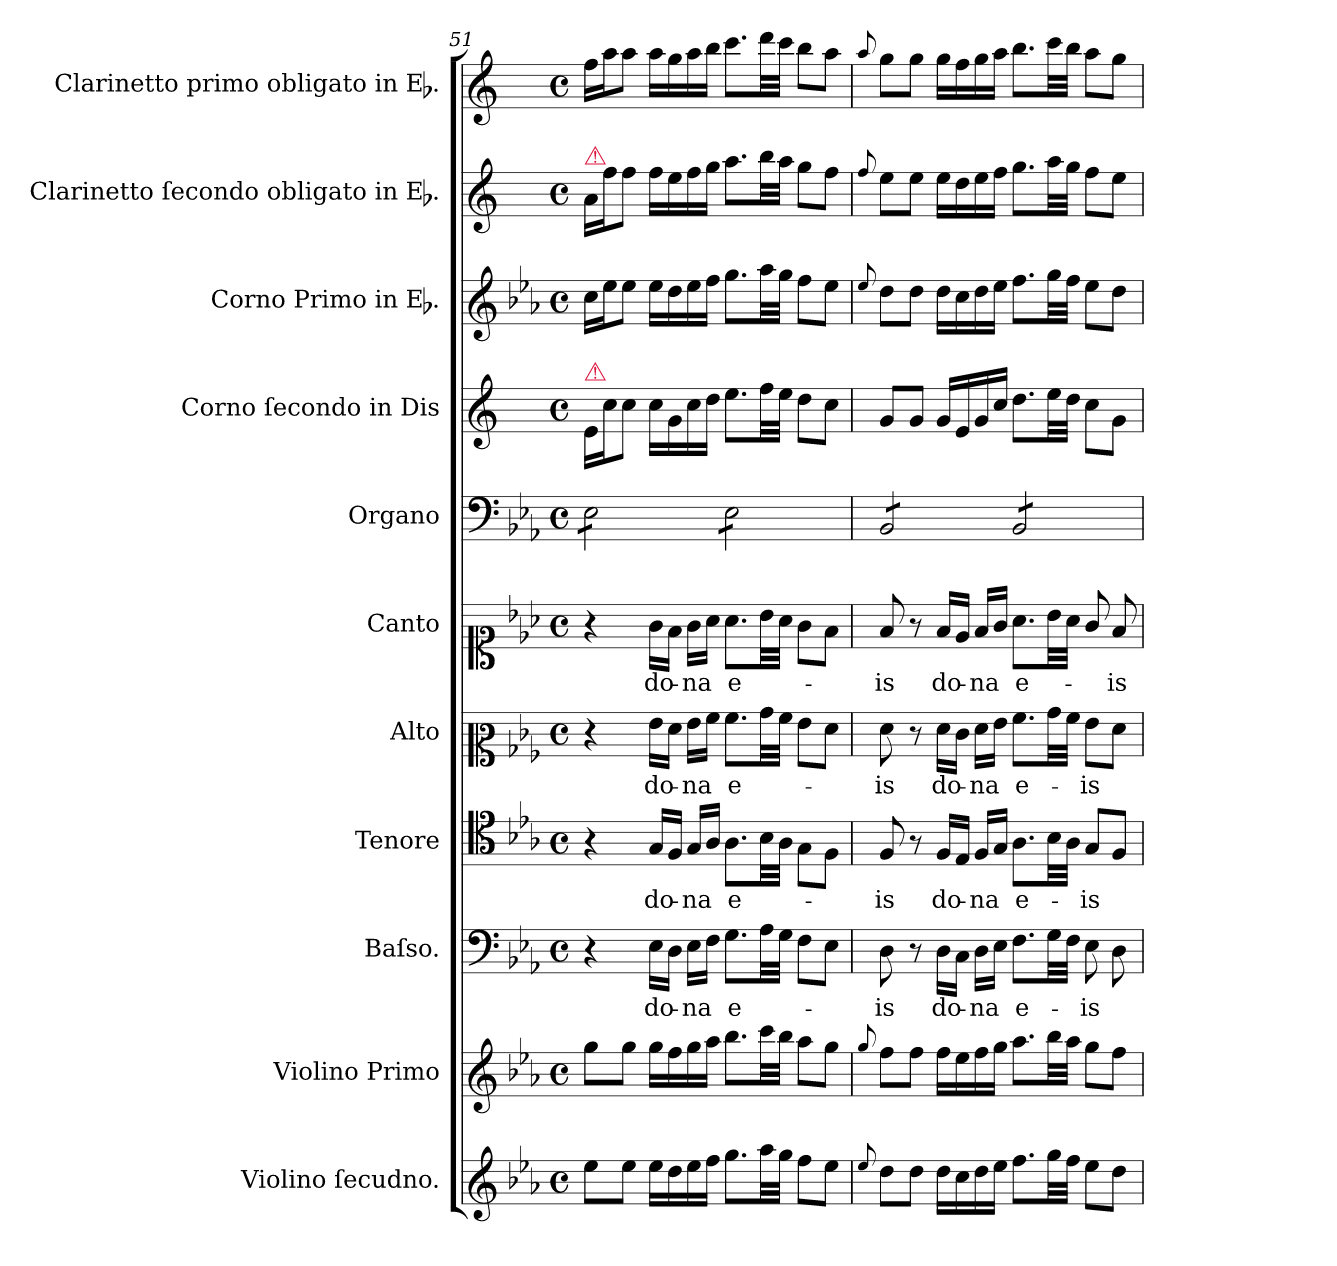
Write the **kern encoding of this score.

**kern	**kern	**kern	**text	**kern	**text	**kern	**text	**kern	**text	**kern	**kern	**kern	**kern	**kern
*part11	*part10	*part9	*part9	*part8	*part8	*part7	*part7	*part6	*part6	*part5	*part4	*part3	*part2	*part1
*staff11	*staff10	*staff9	*staff9	*staff8	*staff8	*staff7	*staff7	*staff6	*staff6	*staff5	*staff4	*staff3	*staff2	*staff1
*I"Violino ſecudno.	*I"Violino Primo	*I"Baſso.	*	*I"Tenore	*	*I"Alto	*	*I"Canto	*	*I"Organo	*I"Corno ſecondo in Dis	*I"Corno Primo in Eb.	*I"Clarinetto ſecondo obligato in Eb.	*I"Clarinetto primo obligato in Eb.
*I'vl 2	*I'vl 1	*I'B	*	*I'T	*	*I'A	*	*	*	*I'org	*	*	*	*
*clefG2	*clefG2	*clefF4	*	*clefC4	*	*clefC2	*	*clefC1	*	*clefF4	*clefG2	*clefG2	*clefG2	*clefG2
*	*	*	*	*	*	*	*	*	*	*	*ITrd5c9	*ITrd5c9	*ITrd-2c-3	*ITrd-2c-3
*k[b-e-a-]	*k[b-e-a-]	*k[b-e-a-]	*	*k[b-e-a-]	*	*k[b-e-a-]	*	*k[b-e-a-]	*	*k[b-e-a-]	*k[b-e-a-]	*k[b-e-a-d-g-c-]	*k[b-e-a-]	*k[b-e-a-]
*E-:	*E-:	*E-:	*	*E-:	*	*E-:	*	*E-:	*	*E-:	*E-:	*	*E-:	*E-:
*M4/4	*M4/4	*M4/4	*	*M4/4	*	*M4/4	*	*M4/4	*	*M4/4	*M4/4	*M4/4	*M4/4	*M4/4
*met(c)	*met(c)	*met(c)	*	*met(c)	*	*met(c)	*	*met(c)	*	*met(c)	*met(c)	*met(c)	*met(c)	*met(c)
=51	=51	=51	=51	=51	=51	=51	=51	=51	=51	=51	=51	=51	=51	=51
!	!	!	!	!	!	!	!	!	!	!	!	!	!LO:TX:a:color=crimson:t=⚠	!
!	!	!	!	!	!	!	!	!	!	!	!LO:TX:a:color=crimson:t=⚠	!	!	!
*	*	*	*	*	*	*	*	*	*	*tremolo	*	*	*	*
8ee-\L	8gg\L	4r	.	4r	.	4r	.	4r	.	8E-\L	16G/LL	16e-\LL	16cc/LL	16aa-\LL
.	.	.	.	.	.	.	.	.	.	.	16e-\J	16g-\J	16aa-\J	16ccc\J
8ee-\J	8gg\J	.	.	.	.	.	.	.	.	8E-\	8e-\J	8g-\J	8aa-\J	8ccc\J
16ee-\LL	16gg\LL	16E-\LL	do-	16G/LL	do-	16g\LL	do-	16g\LL	do-	8E-\	16e-\LL	16g-\LL	16aa-\LL	16ccc\LL
16dd\	16ff\	16D\JJ	.	16F/JJ	.	16f\JJ	.	16f\JJ	.	.	16B-\	16f\	16gg\	16bb-\
16ee-\	16gg\	16E-\LL	-na	16G/LL	-na	16g\LL	-na	16g\LL	-na	8E-\J	16e-\	16g-\	16aa-\	16ccc\
16ff\JJ	16aa-\JJ	16F\JJ	.	16A-/JJ	.	16a-\JJ	.	16a-\JJ	.	.	16f\JJ	16a-\JJ	16bb-\JJ	16ddd\JJ
8.gg\L	8.bb-\L	8.G\L	e-	8.A-\L	e-	8.a-\L	e-	8.a-\L	e-	8E-\L	8.g\L	8.b-\L	8.ccc\L	8.eee-\L
.	.	.	.	.	.	.	.	.	.	8E-\	.	.	.	.
32aa-\LL	32ccc\LL	32A-\LL	.	32B-\LL	.	32b-\LL	.	32b-\LL	.	.	32a-\LL	32cc-\LL	32ddd\LL	32fff\LL
32gg\JJJ	32bb-\JJJ	32G\JJJ	.	32A-\JJJ	.	32a-\JJJ	.	32a-\JJJ	.	.	32g\JJJ	32b-\JJJ	32ccc\JJJ	32eee-\JJJ
8ff\L	8aa-\L	8F\L	.	8G\L	.	8g\L	.	8g\L	.	8E-\	8f\L	8a-\L	8bb-\L	8ddd\L
8ee-\J	8gg\J	8E-\J	.	8F\J	.	8f\J	.	8f\J	.	8E-\J	8e-\J	8g-\J	8aa-\J	8ccc\J
=52	=52	=52	=52	=52	=52	=52	=52	=52	=52	=52	=52	=52	=52	=52
8qqee-/	8qqgg/	.	.	.	.	.	.	.	.	.	.	8qqg-/	8qqaa-/	8qqccc/
8dd\L	8ff\L	8D\	-is	8F/	-is	8f\	-is	8f/	-is	8BB-/L	8B-/L	8f\L	8gg\L	8bb-\L
8dd\J	8ff\J	8r	.	8r	.	8r	.	8r	.	8BB-/	8B-/J	8f\J	8gg\J	8bb-\J
16dd\LL	16ff\LL	16D\LL	do-	16F/LL	do-	16f\LL	do-	16f/LL	do-	8BB-/	16B-/LL	16f\LL	16gg\LL	16bb-\LL
16cc\	16ee-\	16C\JJ	.	16E-/JJ	.	16e-\JJ	.	16e-/JJ	.	.	16G/	16e-\	16ff\	16aa-\
16dd\	16ff\	16D\LL	-na	16F/LL	-na	16f\LL	-na	16f/LL	-na	8BB-/J	16B-/	16f\	16gg\	16bb-\
16ee-\JJ	16gg\JJ	16E-\JJ	.	16G/JJ	.	16g\JJ	.	16g/JJ	.	.	16e-/JJ	16g-\JJ	16aa-\JJ	16ccc\JJ
8.ff\L	8.aa-\L	8.F\L	e-	8.A-\L	e-	8.a-\L	e-	8.a-\L	e-	8BB-/L	8.f\L	8.a-\L	8.bb-\L	8.ddd\L
.	.	.	.	.	.	.	.	.	.	8BB-/	.	.	.	.
32gg\LL	32bb-\LL	32G\LL	.	32B-\LL	.	32b-\LL	.	32b-\LL	.	.	32g\LL	32b-\LL	32ccc\LL	32eee-\LL
32ff\JJJ	32aa-\JJJ	32F\JJJ	.	32A-\JJJ	.	32a-\JJJ	.	32a-\JJJ	.	.	32f\JJJ	32a-\JJJ	32bb-\JJJ	32ddd\JJJ
8ee-\L	8gg\L	8E-\	-is	8G/L	-is	8g\L	-is	8g/	.	8BB-/	8e-\L	8g-\L	8aa-\L	8ccc\L
8dd\J	8ff\J	8D\	.	8F/J	.	8f\J	.	8f/	-is	8BB-/J	8B-\J	8f\J	8gg\J	8bb-\J
*	*	*	*	*	*	*	*	*	*	*Xtremolo	*	*	*	*
=	=	=	=	=	=	=	=	=	=	=	=	=	=	=
*-	*-	*-	*-	*-	*-	*-	*-	*-	*-	*-	*-	*-	*-	*-
